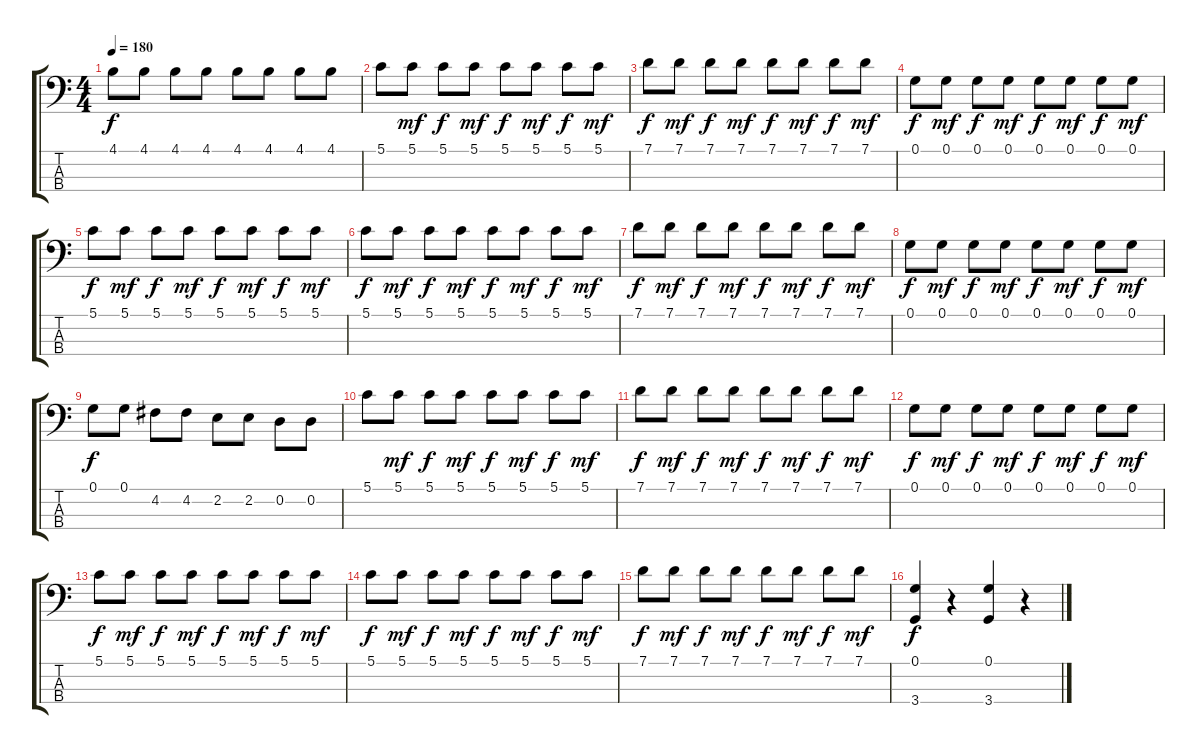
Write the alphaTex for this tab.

\track "" {instrument electricbassfinger}
\staff {score tabs}
\tuning (G2 D2 A1 E1) {hide}
\ts (4 4)
\tempo 180
\clef f4
\ks c
4.1.8{dy f} 4.1.8 4.1.8 4.1.8 4.1.8 4.1.8 4.1.8 4.1.8 |
5.1.8 5.1.8{dy mf} 5.1.8{dy f} 5.1.8{dy mf} 5.1.8{dy f} 5.1.8{dy mf} 5.1.8{dy f} 5.1.8{dy mf} |
7.1.8{dy f} 7.1.8{dy mf} 7.1.8{dy f} 7.1.8{dy mf} 7.1.8{dy f} 7.1.8{dy mf} 7.1.8{dy f} 7.1.8{dy mf} |
0.1.8{dy f} 0.1.8{dy mf} 0.1.8{dy f} 0.1.8{dy mf} 0.1.8{dy f} 0.1.8{dy mf} 0.1.8{dy f} 0.1.8{dy mf} |
5.1.8{dy f} 5.1.8{dy mf} 5.1.8{dy f} 5.1.8{dy mf} 5.1.8{dy f} 5.1.8{dy mf} 5.1.8{dy f} 5.1.8{dy mf} |
5.1.8{dy f} 5.1.8{dy mf} 5.1.8{dy f} 5.1.8{dy mf} 5.1.8{dy f} 5.1.8{dy mf} 5.1.8{dy f} 5.1.8{dy mf} |
7.1.8{dy f} 7.1.8{dy mf} 7.1.8{dy f} 7.1.8{dy mf} 7.1.8{dy f} 7.1.8{dy mf} 7.1.8{dy f} 7.1.8{dy mf} |
0.1.8{dy f} 0.1.8{dy mf} 0.1.8{dy f} 0.1.8{dy mf} 0.1.8{dy f} 0.1.8{dy mf} 0.1.8{dy f} 0.1.8{dy mf} |
0.1.8{dy f} 0.1.8 4.2.8 4.2.8 2.2.8 2.2.8 0.2.8 0.2.8 |
5.1.8 5.1.8{dy mf} 5.1.8{dy f} 5.1.8{dy mf} 5.1.8{dy f} 5.1.8{dy mf} 5.1.8{dy f} 5.1.8{dy mf} |
7.1.8{dy f} 7.1.8{dy mf} 7.1.8{dy f} 7.1.8{dy mf} 7.1.8{dy f} 7.1.8{dy mf} 7.1.8{dy f} 7.1.8{dy mf} |
0.1.8{dy f} 0.1.8{dy mf} 0.1.8{dy f} 0.1.8{dy mf} 0.1.8{dy f} 0.1.8{dy mf} 0.1.8{dy f} 0.1.8{dy mf} |
5.1.8{dy f} 5.1.8{dy mf} 5.1.8{dy f} 5.1.8{dy mf} 5.1.8{dy f} 5.1.8{dy mf} 5.1.8{dy f} 5.1.8{dy mf} |
5.1.8{dy f} 5.1.8{dy mf} 5.1.8{dy f} 5.1.8{dy mf} 5.1.8{dy f} 5.1.8{dy mf} 5.1.8{dy f} 5.1.8{dy mf} |
7.1.8{dy f} 7.1.8{dy mf} 7.1.8{dy f} 7.1.8{dy mf} 7.1.8{dy f} 7.1.8{dy mf} 7.1.8{dy f} 7.1.8{dy mf} |
(0.1 3.4).4{dy f} r.4 (0.1 3.4).4 r.4
